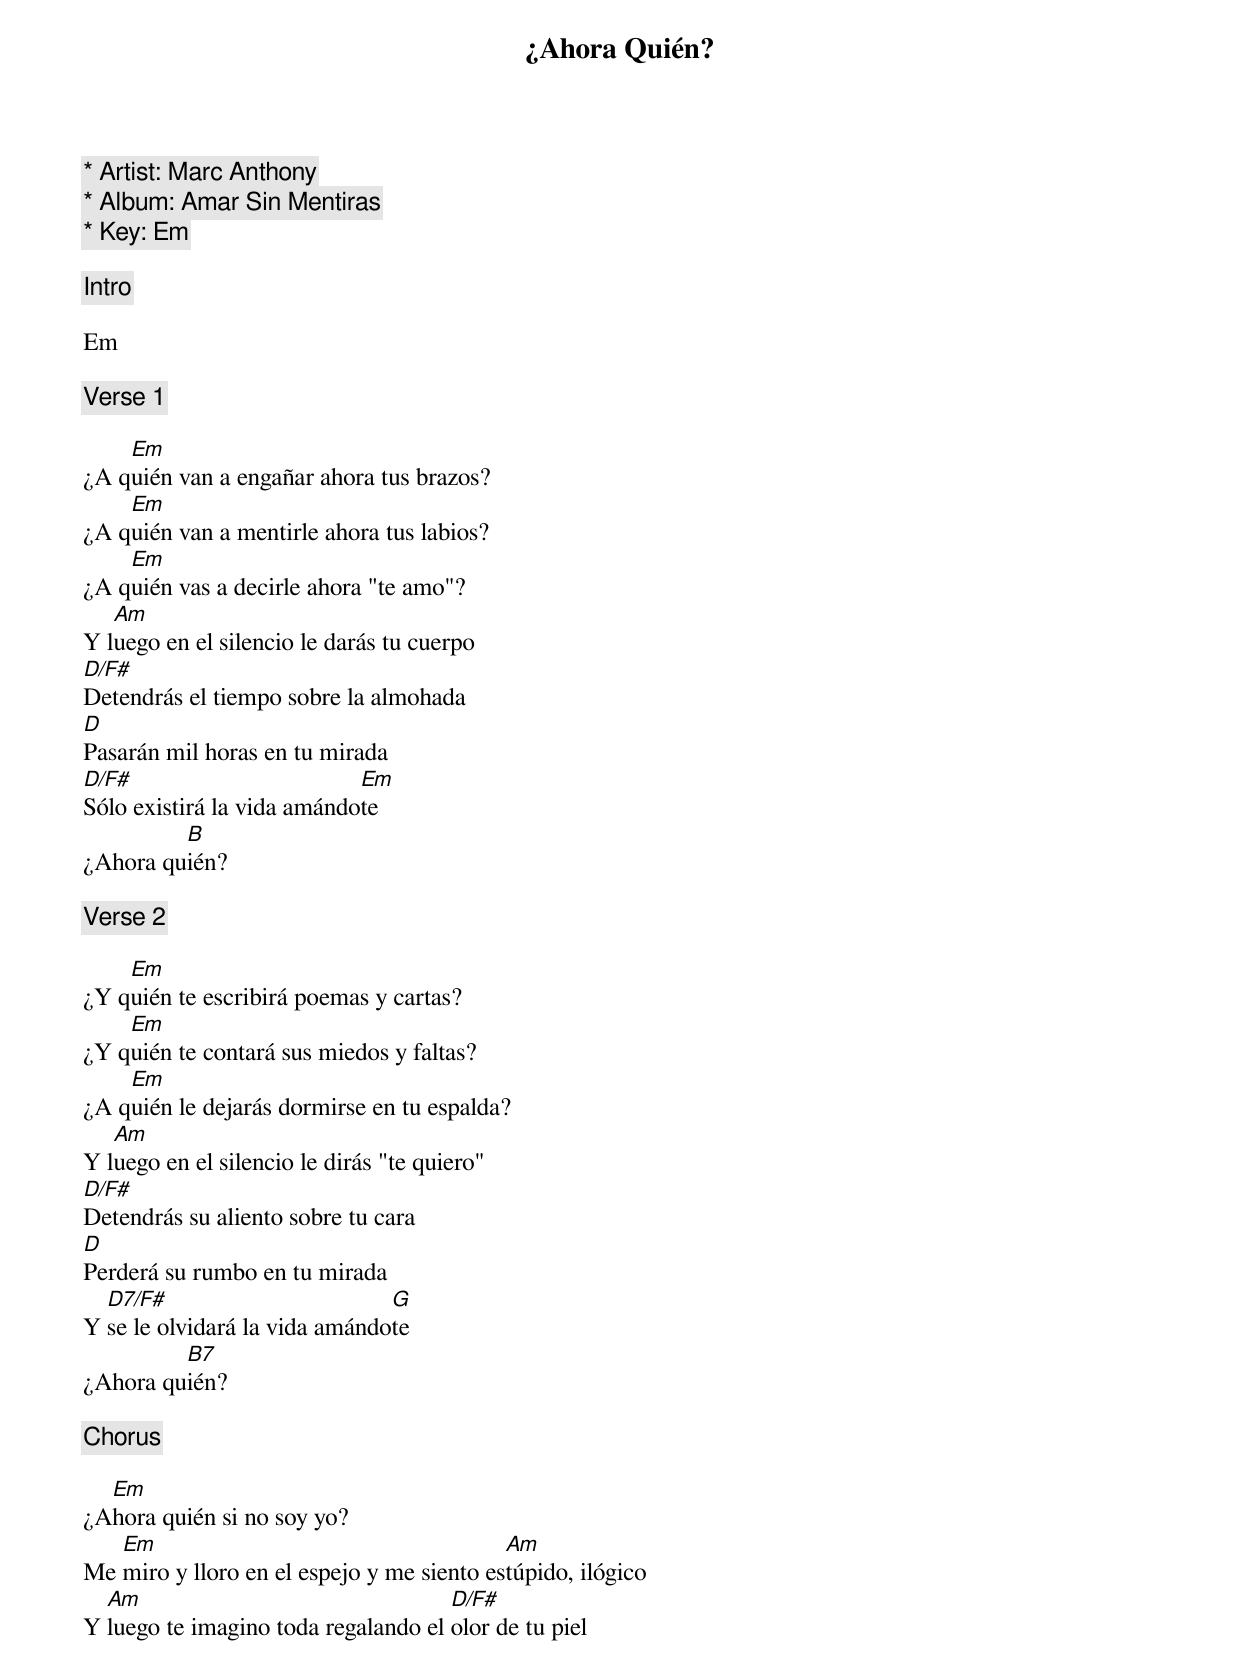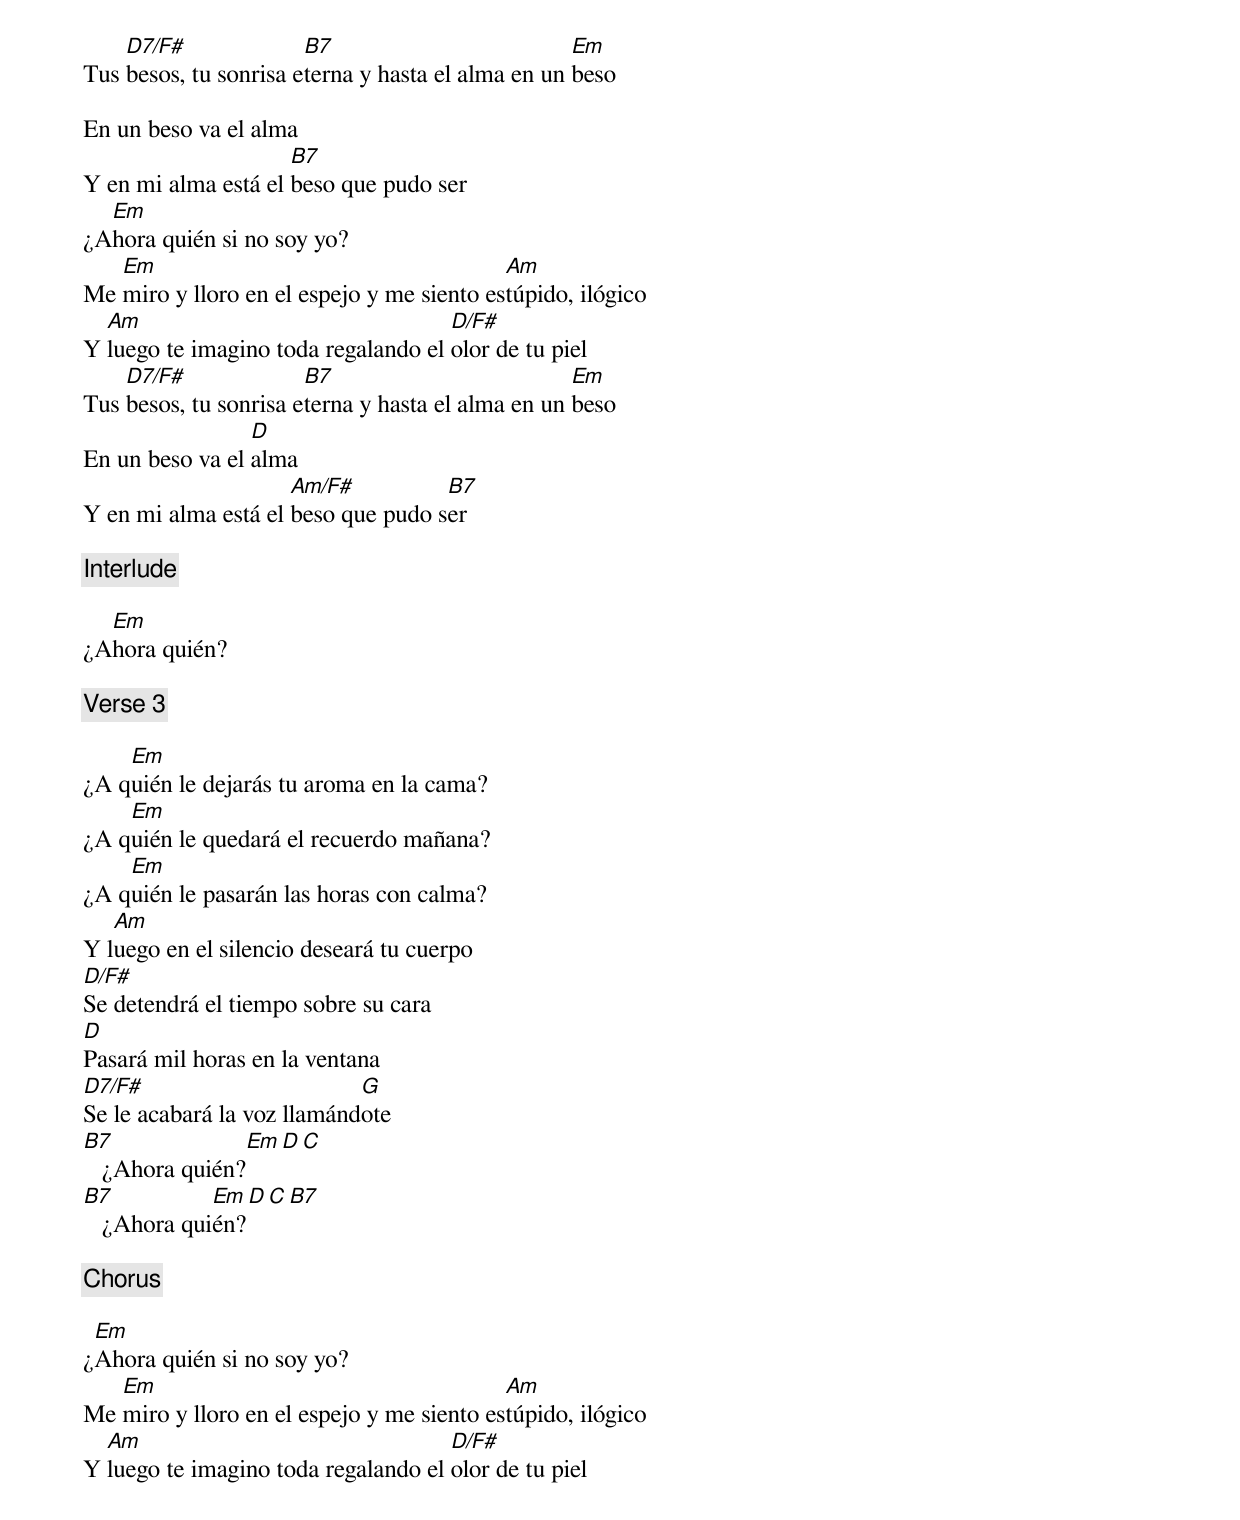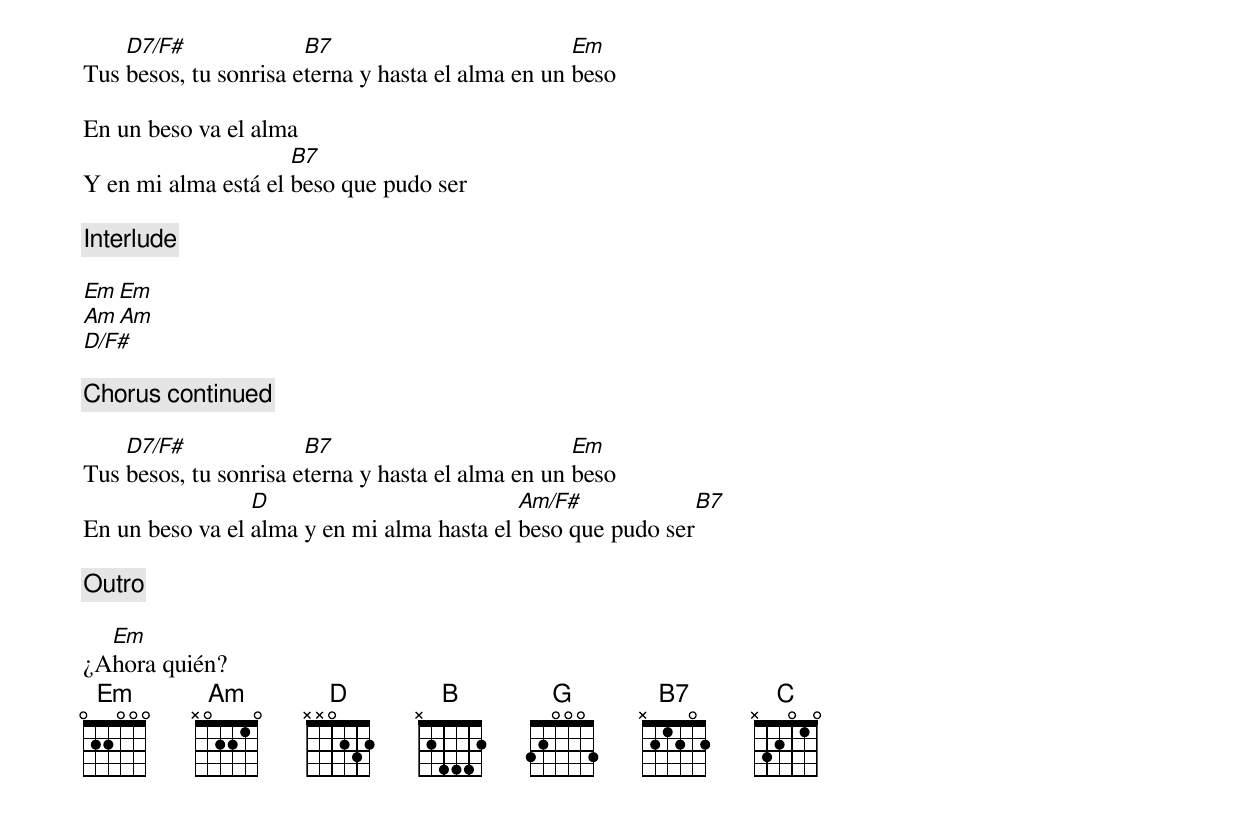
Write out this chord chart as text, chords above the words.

¿Ahora Quién?

* Artist: Marc Anthony
* Album: Amar Sin Mentiras
* Key: Em

[Intro]

Em

[Verse 1]

    Em
¿A quién van a engañar ahora tus brazos?
    Em
¿A quién van a mentirle ahora tus labios?
    Em
¿A quién vas a decirle ahora "te amo"?
   Am
Y luego en el silencio le darás tu cuerpo
D/F#
Detendrás el tiempo sobre la almohada
D
Pasarán mil horas en tu mirada
D/F#                        Em
Sólo existirá la vida amándote
         B
¿Ahora quién?

[Verse 2]

    Em
¿Y quién te escribirá poemas y cartas?
    Em
¿Y quién te contará sus miedos y faltas?
    Em
¿A quién le dejarás dormirse en tu espalda?
   Am
Y luego en el silencio le dirás "te quiero"
D/F#
Detendrás su aliento sobre tu cara
D
Perderá su rumbo en tu mirada
  D7/F#                        G
Y se le olvidará la vida amándote
         B7
¿Ahora quién?

[Chorus]

  Em
¿Ahora quién si no soy yo?
   Em                                      Am
Me miro y lloro en el espejo y me siento estúpido, ilógico
  Am                                 D/F#
Y luego te imagino toda regalando el olor de tu piel
    D7/F#              B7                          Em
Tus besos, tu sonrisa eterna y hasta el alma en un beso

En un beso va el alma
                     B7
Y en mi alma está el beso que pudo ser
  Em
¿Ahora quién si no soy yo?
   Em                                      Am
Me miro y lloro en el espejo y me siento estúpido, ilógico
  Am                                 D/F#
Y luego te imagino toda regalando el olor de tu piel
    D7/F#              B7                          Em
Tus besos, tu sonrisa eterna y hasta el alma en un beso
                 D
En un beso va el alma
                     Am/F#          B7
Y en mi alma está el beso que pudo ser

[Interlude]

  Em
¿Ahora quién?

[Verse 3]

    Em
¿A quién le dejarás tu aroma en la cama?
    Em
¿A quién le quedará el recuerdo mañana?
    Em
¿A quién le pasarán las horas con calma?
   Am
Y luego en el silencio deseará tu cuerpo
D/F#
Se detendrá el tiempo sobre su cara
D
Pasará mil horas en la ventana
D7/F#                       G
Se le acabará la voz llamándote
B7               Em  D  C
   ¿Ahora quién?
B7           Em  D  C  B7
   ¿Ahora quién?

[Chorus]

 Em
¿Ahora quién si no soy yo?
   Em                                      Am
Me miro y lloro en el espejo y me siento estúpido, ilógico
  Am                                 D/F#
Y luego te imagino toda regalando el olor de tu piel
    D7/F#              B7                          Em
Tus besos, tu sonrisa eterna y hasta el alma en un beso

En un beso va el alma
                     B7
Y en mi alma está el beso que pudo ser

[Interlude]

Em   Em
Am   Am
D/F#

[Chorus continued]

    D7/F#              B7                          Em
Tus besos, tu sonrisa eterna y hasta el alma en un beso
                 D                          Am/F#            B7
En un beso va el alma y en mi alma hasta el beso que pudo ser

[Outro]

  Em
¿Ahora quién?
